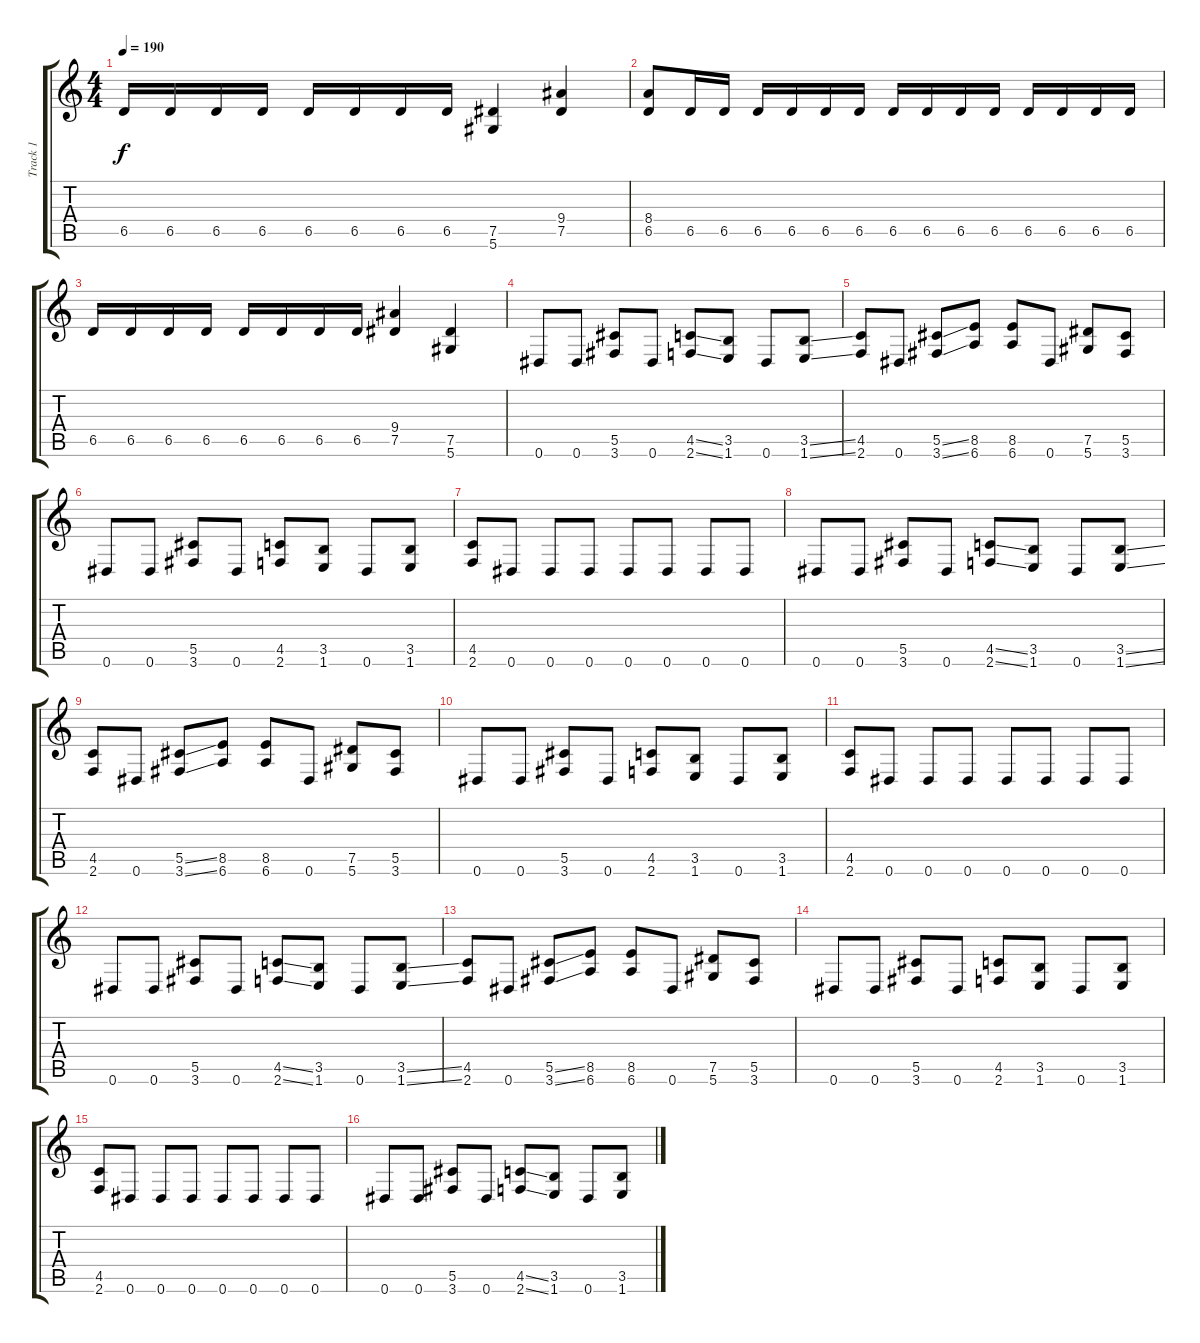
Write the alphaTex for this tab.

\track ("Track 1" "Track 1") {instrument distortionguitar}
\staff {score tabs}
\tuning (Eb4 Bb3 Gb3 Db3 Ab2 Eb2) {hide}
\ts (4 4)
\tempo 190
\clef g2
\ks c
6.5.16{dy f} 6.5.16 6.5.16 6.5.16 6.5.16 6.5.16 6.5.16 6.5.16 (7.5 5.6).4 (9.4 7.5).4 |
(8.4 6.5).8 6.5.16 6.5.16 6.5.16 6.5.16 6.5.16 6.5.16 6.5.16 6.5.16 6.5.16 6.5.16 6.5.16 6.5.16 6.5.16 6.5.16 |
6.5.16 6.5.16 6.5.16 6.5.16 6.5.16 6.5.16 6.5.16 6.5.16 (9.4 7.5).4 (7.5 5.6).4 |
0.6.8 0.6.8 (5.5 3.6).8 0.6.8 (4.5{ss} 2.6{ss}).8 (3.5 1.6).8 0.6.8 (3.5{ss} 1.6{ss}).8 |
(4.5 2.6).8 0.6.8 (5.5{ss} 3.6{ss}).8 (8.5 6.6).8 (8.5 6.6).8 0.6.8 (7.5 5.6).8 (5.5 3.6).8 |
0.6.8 0.6.8 (5.5 3.6).8 0.6.8 (4.5 2.6).8 (3.5 1.6).8 0.6.8 (3.5 1.6).8 |
(4.5 2.6).8 0.6.8 0.6.8 0.6.8 0.6.8 0.6.8 0.6.8 0.6.8 |
0.6.8 0.6.8 (5.5 3.6).8 0.6.8 (4.5{ss} 2.6{ss}).8 (3.5 1.6).8 0.6.8 (3.5{ss} 1.6{ss}).8 |
(4.5 2.6).8 0.6.8 (5.5{ss} 3.6{ss}).8 (8.5 6.6).8 (8.5 6.6).8 0.6.8 (7.5 5.6).8 (5.5 3.6).8 |
0.6.8 0.6.8 (5.5 3.6).8 0.6.8 (4.5 2.6).8 (3.5 1.6).8 0.6.8 (3.5 1.6).8 |
(4.5 2.6).8 0.6.8 0.6.8 0.6.8 0.6.8 0.6.8 0.6.8 0.6.8 |
0.6.8 0.6.8 (5.5 3.6).8 0.6.8 (4.5{ss} 2.6{ss}).8 (3.5 1.6).8 0.6.8 (3.5{ss} 1.6{ss}).8 |
(4.5 2.6).8 0.6.8 (5.5{ss} 3.6{ss}).8 (8.5 6.6).8 (8.5 6.6).8 0.6.8 (7.5 5.6).8 (5.5 3.6).8 |
0.6.8 0.6.8 (5.5 3.6).8 0.6.8 (4.5 2.6).8 (3.5 1.6).8 0.6.8 (3.5 1.6).8 |
(4.5 2.6).8 0.6.8 0.6.8 0.6.8 0.6.8 0.6.8 0.6.8 0.6.8 |
0.6.8 0.6.8 (5.5 3.6).8 0.6.8 (4.5{ss} 2.6{ss}).8 (3.5 1.6).8 0.6.8 (3.5{ss} 1.6{ss}).8
